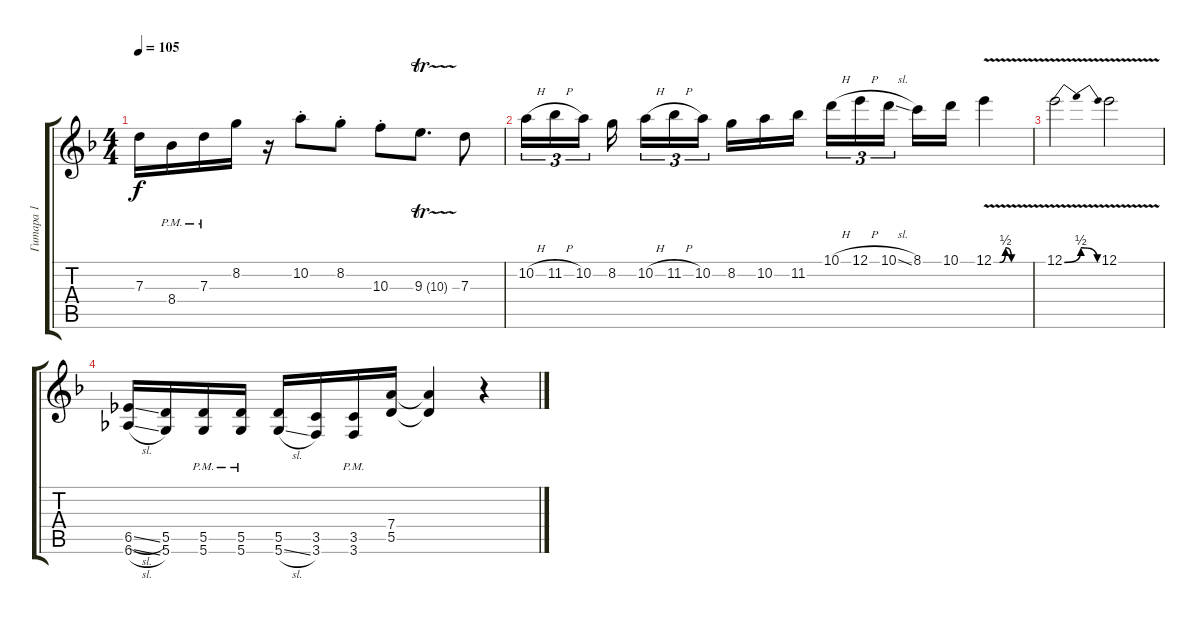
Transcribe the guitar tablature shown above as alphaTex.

\track ("Гитара 1" "Гитара 1") {instrument distortionguitar}
\staff {score tabs}
\tuning (E4 B3 G3 D3 A2 D2) {hide}
\ts (4 4)
\tempo 105
\clef g2
\ks dminor
7.3.16{dy f} 8.4{pm}.16 7.3{pm}.16 8.2.16 r.16 10.2{st}.8 8.2{st}.8 10.3{st}.8 9.3{tr (10 32)}.8{d} 7.3.8 |
10.2{h}.16{tu (3 2)} 11.2{h}.16{tu (3 2)} 10.2.16{tu (3 2) beam splitsecondary} 8.2.16{beam splitsecondary} 10.2{h}.16{tu (3 2)} 11.2{h}.16{tu (3 2)} 10.2.16{tu (3 2) beam splitsecondary} 8.2.16 10.2.16 11.2.16 10.1{h}.16{tu (3 2)} 12.1{h}.16{tu (3 2)} 10.1{sl}.16{tu (3 2) beam splitsecondary} 8.1.16 10.1.16 12.1{be (custom 0 0 10 0 20 2 30 0 60 0) v}.4 |
12.1{be (bendrelease 0 0 15 2 43 2 60 0) v}.2 12.1{v}.2 |
(6.5{sl} 6.6{sl}).16 (5.5 5.6).16 (5.5{pm} 5.6{pm}).16 (5.5{pm} 5.6{pm}).16 (5.5 5.6{sl}).16 (3.5 3.6).16 (3.5{pm} 3.6{pm}).16 (7.4 5.5).16 (7.4{t} 5.5{t}).4 r.4
